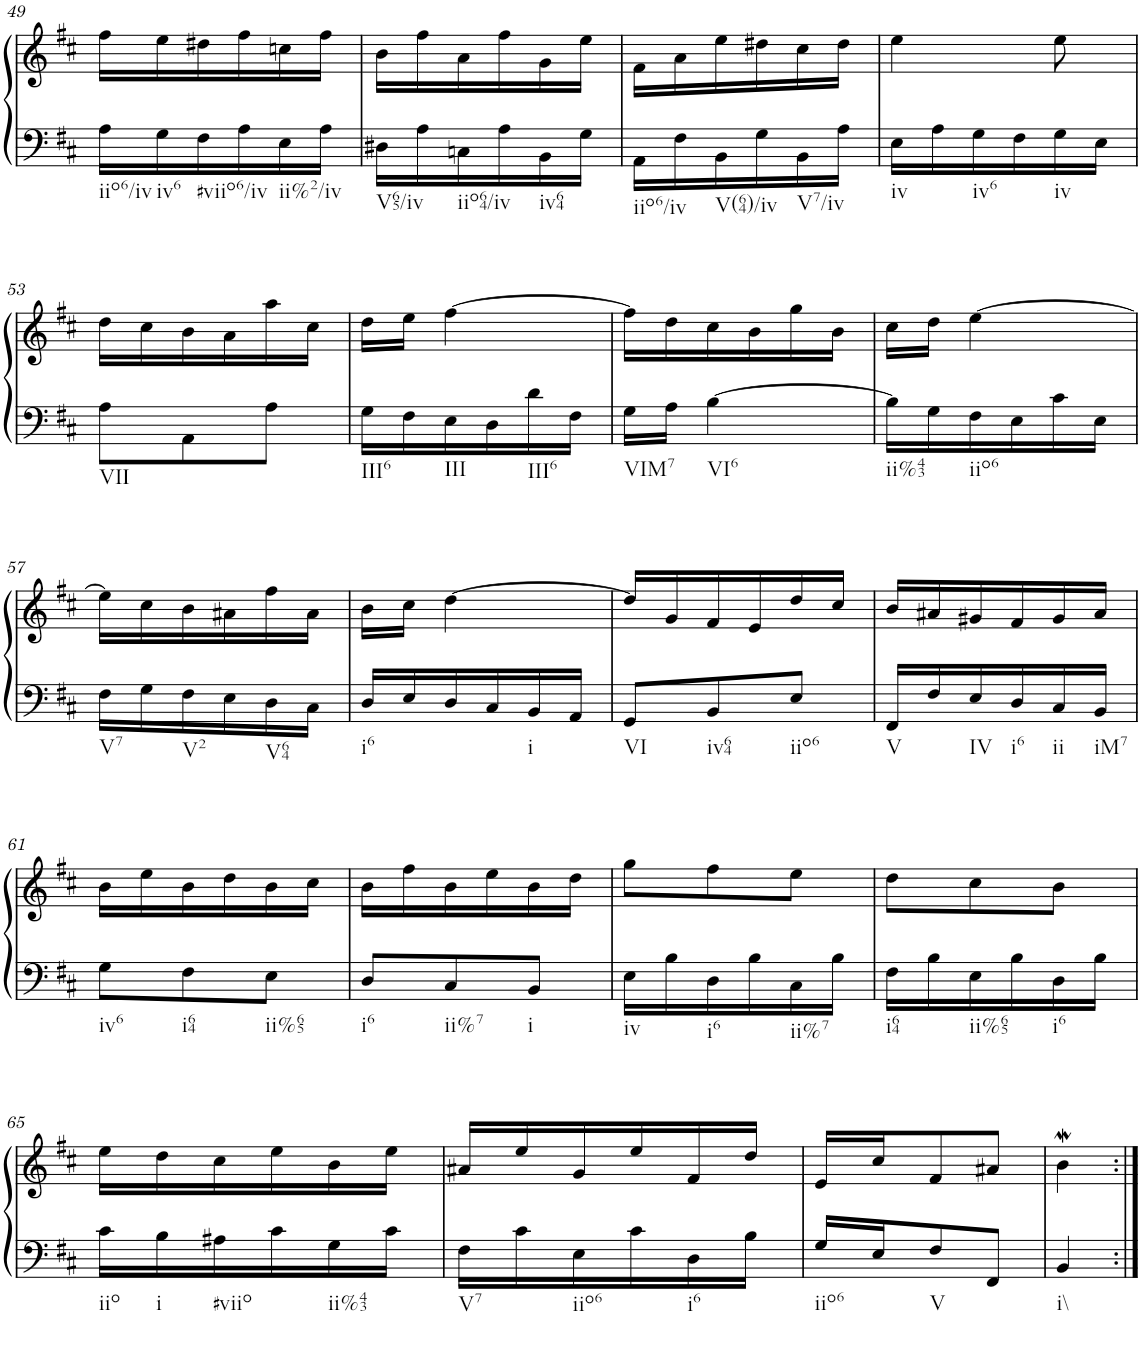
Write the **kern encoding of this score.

**kern	**kern
*part1	*part1
*staff2	*staff1
*I"Klavier linke Hand	*
!!LO:PB:g=z
*clefF4	*clefG2
*k[f#c#]	*k[f#c#]
*M3/8	*M3/8
=49	=49
!LO:TX:b:t=iio6/iv	!
16A\LL	16ff#\LL
!LO:TX:b:t=iv6	!
16G\	16ee\
!LO:TX:b:t=#viio6/iv	!
16F#\	16dd#X\
16A\	16ff#\
!LO:TX:b:t=ii%2/iv	!
16E\	16ccn\
16A\JJ	16ff#\JJ
=50	=50
!LO:TX:b:t=V65/iv	!
16D#X\LL	16b\LL
16A\	16ff#\
!LO:TX:b:t=iio64/iv	!
16Cn\	16a\
16A\	16ff#\
!LO:TX:b:t=iv64	!
16BB\	16g\
16G\JJ	16ee\JJ
=51	=51
!LO:TX:b:t=iio6/iv	!
16AA\LL	16f#\LL
16F#\	16a\
!LO:TX:b:t=V(64)/iv	!
16BB\	16ee\
16G\	16dd#X\
!LO:TX:b:t=V7/iv	!
16BB\	16cc#\
16A\JJ	16dd#\JJ
=52	=52
!LO:TX:b:t=iv	!
16E\LL	4ee\
16A\	.
!LO:TX:b:t=iv6	!
16G\	.
16F#\	.
!LO:TX:b:t=iv	!
16G\	8ee\
16E\JJ	.
!!LO:LB:g=z
=53	=53
!LO:TX:b:t=VII	!
8A\L	16dd\LL
.	16cc#\
8AA\	16b\
.	16a\
8A\J	16aa\
.	16cc#\JJ
=54	=54
!LO:TX:b:t=III6	!
16G\LL	16dd\LL
16F#\	16ee\JJ
!LO:TX:b:t=III	!
16E\	[4ff#\
16D\	.
!LO:TX:b:t=III6	!
16d\	.
16F#\JJ	.
=55	=55
!LO:TX:b:t=VIM7	!
16G\LL	16ff#\LL]
16A\JJ	16dd\
!LO:TX:b:t=VI6	!
[4B\	16cc#\
.	16b\
.	16gg\
.	16b\JJ
=56	=56
!LO:TX:b:t=ii%43	!
16B\LL]	16cc#\LL
16G\	16dd\JJ
!LO:TX:b:t=iio6	!
16F#\	[4ee\
16E\	.
16c#\	.
16E\JJ	.
!!LO:LB:g=z
=57	=57
!LO:TX:b:t=V7	!
16F#\LL	16ee\LL]
16G\	16cc#\
!LO:TX:b:t=V2	!
16F#\	16b\
16E\	16a#X\
!LO:TX:b:t=V64	!
16D\	16ff#\
16C#\JJ	16a#\JJ
=58	=58
!LO:TX:b:t=i6	!
16D/LL	16b\LL
16E/	16cc#\JJ
16D/	[4dd\
16C#/	.
!LO:TX:b:t=i	!
16BB/	.
16AA/JJ	.
=59	=59
!LO:TX:b:t=VI	!
8GG/L	16dd/LL]
.	16g/
!LO:TX:b:t=iv64	!
8BB/	16f#/
.	16e/
!LO:TX:b:t=iio6	!
8E/J	16dd/
.	16cc#/JJ
=60	=60
!LO:TX:b:t=V	!
16FF#/LL	16b/LL
16F#/	16a#X/
!LO:TX:b:t=IV	!
16E/	16g#X/
!LO:TX:b:t=i6	!
16D/	16f#/
!LO:TX:b:t=ii	!
16C#/	16g#/
!LO:TX:b:t=iM7	!
16BB/JJ	16a#/JJ
!!LO:LB:g=z
=61	=61
!LO:TX:b:t=iv6	!
8G\L	16b\LL
.	16ee\
!LO:TX:b:t=i64	!
8F#\	16b\
.	16dd\
!LO:TX:b:t=ii%65	!
8E\J	16b\
.	16cc#\JJ
=62	=62
!LO:TX:b:t=i6	!
8D/L	16b\LL
.	16ff#\
!LO:TX:b:t=ii%7	!
8C#/	16b\
.	16ee\
!LO:TX:b:t=i	!
8BB/J	16b\
.	16dd\JJ
=63	=63
!LO:TX:b:t=iv	!
16E\LL	8gg\L
16B\	.
!LO:TX:b:t=i6	!
16D\	8ff#\
16B\	.
!LO:TX:b:t=ii%7	!
16C#\	8ee\J
16B\JJ	.
=64	=64
!LO:TX:b:t=i64	!
16F#\LL	8dd\L
16B\	.
!LO:TX:b:t=ii%65	!
16E\	8cc#\
16B\	.
!LO:TX:b:t=i6	!
16D\	8b\J
16B\JJ	.
!!LO:LB:g=z
=65	=65
!LO:TX:b:t=iio	!
16c#\LL	16ee\LL
!LO:TX:b:t=i	!
16B\	16dd\
!LO:TX:b:t=#viio	!
16A#X\	16cc#\
16c#\	16ee\
!LO:TX:b:t=ii%43	!
16G\	16b\
16c#\JJ	16ee\JJ
=66	=66
!LO:TX:b:t=V7	!
16F#\LL	16a#X/LL
16c#\	16ee/
!LO:TX:b:t=iio6	!
16E\	16g/
16c#\	16ee/
!LO:TX:b:t=i6	!
16D\	16f#/
16B\JJ	16dd/JJ
=67	=67
!LO:TX:b:t=iio6	!
16G/LL	16e/LL
16E/J	16cc#/J
!LO:TX:b:t=V	!
8F#/	8f#/
8FF#/J	8a#X/J
=68	=68
!LO:TX:b:t=i\\	!
4BB/	4bW\
=:|!	=:|!
*-	*-
